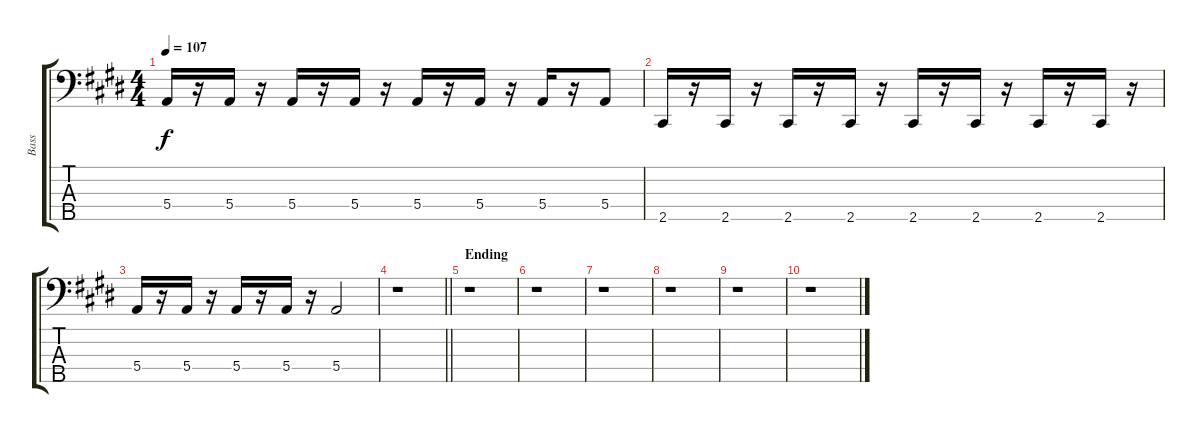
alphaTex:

\track ("Bass" "Bass") {instrument electricbassfinger}
\staff {score tabs}
\tuning (G2 D2 A1 E1 B0) {hide}
\ts (4 4)
\tempo 107
\clef f4
\ks e
5.4.16{dy f} r.16 5.4.16 r.16 5.4.16 r.16 5.4.16 r.16 5.4.16 r.16 5.4.16 r.16 5.4.16 r.16 5.4.8 |
2.5.16 r.16 2.5.16 r.16 2.5.16 r.16 2.5.16 r.16 2.5.16 r.16 2.5.16 r.16 2.5.16 r.16 2.5.16 r.16 |
5.4.16 r.16 5.4.16 r.16 5.4.16 r.16 5.4.16 r.16 5.4.2 |
\barLineRight lightlight
r.1 |
\section ("" "Ending")
r.1 |
r.1 |
r.1 |
r.1 |
r.1 |
r.1
